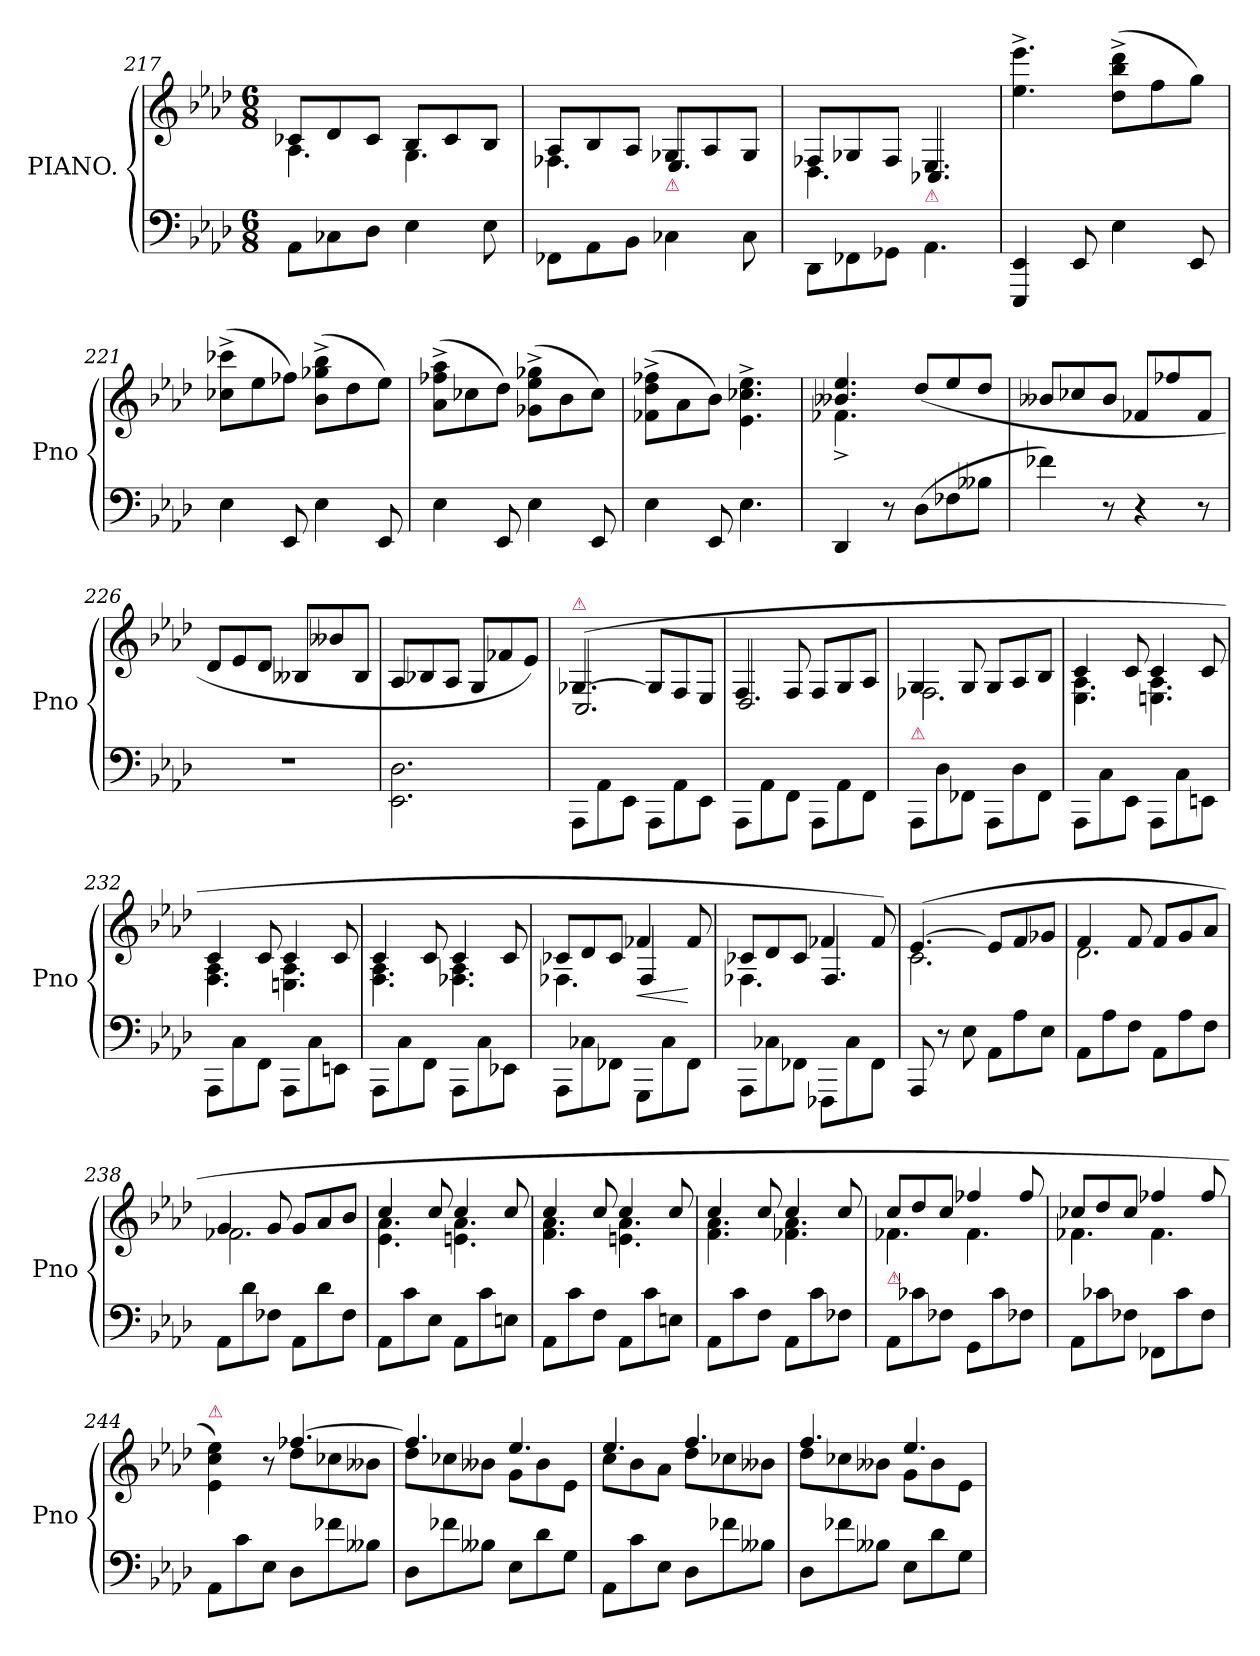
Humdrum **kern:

**kern	**kern	**dynam
*part1	*part1	*part1
*staff2	*staff1	*staff1/2
*I"PIANO.	*	*
*I'Pno	*	*
*clefF4	*clefG2	*
*k[b-e-a-d-]	*k[b-e-a-d-]	*
*A-:	*A-:	*
*M6/8	*M6/8	*
=217	=217	=217
*	*^	*
8AA-\L	8c-XL	4.A-	.
8C-X	8d-	.	.
8D-J	8c-J	.	.
4E-	8B-L	4.G	.
.	8c-	.	.
8E-	8B-J	.	.
=218	=218	=218	=218
8FF-X\L	8A-/L	4.F-X	.
8AA-\	8B-/	.	.
8BB-\J	8A-/J	.	.
!	!LO:TX:b:color=crimson:t=⚠	!	!
4C-X\	8G-XL	4.E-/	.
.	8A-/	.	.
8C-\	8G-/J	.	.
=219	=219	=219	=219
8DD-L	8F-XL	4.D-\	.
8FF-X	8G-X	.	.
8GG-X\J	8F-/J	.	.
!	!LO:TX:b:color=crimson:t=⚠	!	!
4.AA-\	4.E-/	4.C-X/	.
*	*v	*v	*
=220	=220	=220
4EEE- 4EE-	4.ee-^< 4.eee-^<	.
8EE-	.	.
4E-	(>8dd-^< 8bb-^< 8ddd-^<L	.
.	8ff	.
8EE-	8ggJ)	.
=221	=221	=221
4E-	(>8cc-X^< 8ccc-X^<L	.
.	8ee-	.
8EE-	8ff-XJ)	.
4E-	(>8b-^< 8gg-X^< 8bb-^<L	.
.	8dd-	.
8EE-	8ee-J)	.
=222	=222	=222
4E-	(>8a-^< 8ff-X^< 8aa-^<L	.
.	8cc-X	.
8EE-	8dd-J)	.
4E-	(>8g-X^< 8ee-^< 8gg-X^<L	.
.	8b-	.
8EE-	8cc-J)	.
=223	=223	=223
4E-	(>8f-X^<\ 8dd-^<\ 8ff-X^<\L	.
.	8a-	.
8EE-	8b-J)	.
4.E-	4.e-^<\ 4.cc-X^<\ 4.ee-^<\	.
=224	=224	=224
*	*^	*
4DD-	4.b--X 4.ee-	4.f-X^<	.
8r	.	.	.
(>8D-L	(>8dd-/L	4.ryy	.
8F-X	8ee-	.	.
8B--XJ	8dd-J	.	.
*	*v	*v	*
=225	=225	=225
4f-X)	8b--X/L	.
.	8cc-X	.
8r	8b--J	.
4r	8f-X/L	.
.	8ff-X	.
8r	8f-J	.
=226	=226	=226
2.r	8d-L	.
.	8e-	.
.	8d-J	.
.	8B--X/L	.
.	8b--X	.
.	8B--/J	.
=227	=227	=227
2.EE-\ 2.D-\	8A-/L	.
.	8B-X	.
.	8A-/J	.
.	8G/L	.
.	8f-X	.
.	8e-J)	.
=228	=228	=228
*	*^	*
!	!LO:TX:a:Bi:color=crimson:t=⚠	!	!
8AAA-\L	(>[4.G-X	2.C/	.
8AA-\	.	.	.
8EE-\J	.	.	.
8AAA-\L	8G-/L]	.	.
8AA-\	8F/	.	.
8EE-\J	8E-/J	.	.
=229	=229	=229	=229
8AAA-\L	4F/	2.D-/	.
8AA-\	.	.	.
8FF\J	8F/	.	.
8AAA-\L	8F/L	.	.
8AA-\	8G/	.	.
8FF\J	8A-/J	.	.
=230	=230	=230	=230
!	!LO:TX:b:color=crimson:t=⚠	!	!
8AAA-\L	4G/	2.F-X\	.
8D-\	.	.	.
8FF-X\J	8G/	.	.
8AAA-\L	8G/L	.	.
8D-\	8A-/	.	.
8FF-\J	8B-/J	.	.
=231	=231	=231	=231
8AAA-\L	4c/	4.E-\ 4.A-\	.
8C\	.	.	.
8EE-\J	8c/	.	.
8AAA-\L	4c/	4.En\ 4.A-\	.
8C\	.	.	.
8EEn\J	8c/	.	.
=232	=232	=232	=232
8AAA-\L	4c/	4.F\ 4.A-\	.
8C\	.	.	.
8FF\J	8c/	.	.
8AAA-\L	4c/	4.En\ 4.A-\	.
8C\	.	.	.
8EEn\J	8c/	.	.
=233	=233	=233	=233
8AAA-\L	4c/	4.F\ 4.A-\	.
8C\	.	.	.
8FF\J	8c/	.	.
8AAA-\L	4c/	4.F-X\ 4.A-\	.
8C\	.	.	.
8EE-X\J	8c/	.	.
=234	=234	=234	=234
8AAA-L	8c-XL	4.F-X\	.
8C-X\	8d-/	.	.
8FF-X\J	8c-/J	.	.
8GGG\L	4f-X	4F-/	<
8C-	.	.	.
8FF-J	8f-	8ryy	[
!!LO:LB:g=z	!!
=235	=235	=235	=235
8AAA-L	8c-XL	4.F-X\	.
8C-X\	8d-/	.	.
8FF-X\J	8c-/J	.	.
8FFF-X\L	4f-X	4.F-/	.
8C-	.	.	.
8FF-J	8f-)	.	.
=236	=236	=236	=236
8AAA-	(>[4.e-	2.c	.
8r	.	.	.
8E-	.	.	.
8AA-L	8e-L]	.	.
8A-	8f	.	.
8E-J	8g-XJ	.	.
=237	=237	=237	=237
8AA-L	4f	2.d-	.
8A-	.	.	.
8FJ	8f	.	.
8AA-L	8fL	.	.
8A-	8g	.	.
8FJ	8a-J	.	.
=238	=238	=238	=238
8AA-L	4g	2.f-X	.
8d-	.	.	.
8F-XJ	8g	.	.
8AA-L	8gL	.	.
8d-	8a-	.	.
8F-J	8b-J	.	.
=239	=239	=239	=239
8AA-L	4cc	4.e- 4.a-	.
8c	.	.	.
8E-J	8cc	.	.
8AA-L	4cc	4.en 4.a-	.
8c	.	.	.
8EnJ	8cc	.	.
=240	=240	=240	=240
8AA-L	4cc	4.f 4.a-	.
8c	.	.	.
8FJ	8cc	.	.
8AA-L	4cc	4.en 4.a-	.
8c	.	.	.
8EnJ	8cc	.	.
=241	=241	=241	=241
8AA-L	4cc	4.f 4.a-	.
8c	.	.	.
8FJ	8cc	.	.
8AA-L	4cc	4.f-X 4.a-	.
8c	.	.	.
8F-XJ	8cc	.	.
=242	=242	=242	=242
!	!LO:TX:b:color=crimson:t=⚠	!	!
8AA-L	8ccL	4.f-X	.
8c-X	8dd-	.	.
8F-XJ	8ccJ	.	.
8GGL	4ff-j	4.f-	.
8c-	.	.	.
8F-XJ	8ff-	.	.
=243	=243	=243	=243
8AA-L	8cc-XL	4.f-X	.
8c-X	8dd-	.	.
8F-XJ	8cc-J	.	.
8FF-XL	4ff-X	4.f-	.
8c-	.	.	.
8F-J	8ff-	.	.
=244	=244	=244	=244
!	!LO:TX:a:color=crimson:t=⚠	!	!
8AA-L	4e-\ 4cc\ 4ee-\)	4.ryy	.
8c	.	.	.
8E-J	8r	.	.
8D-L	[4.ff-X	8dd-L	.
8f-X	.	8cc-X	.
8B--XJ	.	8b--XJ	.
=245	=245	=245	=245
8D-L	4.ff-]	8dd-L	.
8f-X	.	8cc-X	.
8B--XJ	.	8b--XJ	.
8E-L	4.ee-	8gL	.
8d-	.	8b--	.
8GJ	.	8e-J	.
=246	=246	=246	=246
8AA-L	4.ee-	8ccL	.
8c	.	8b-	.
8E-J	.	8a-J	.
8D-L	4.ff	8dd-L	.
8f-X	.	8cc-X	.
8B--XJ	.	8b--XJ	.
=247	=247	=247	=247
8D-L	4.ff	8dd-L	.
8f-X	.	8cc-X	.
8B--XJ	.	8b--XJ	.
8E-L	4.ee-	8gL	.
8d-	.	8b--	.
8GJ	.	8e-J	.
*	*v	*v	*
=	=	=
*-	*-	*-
